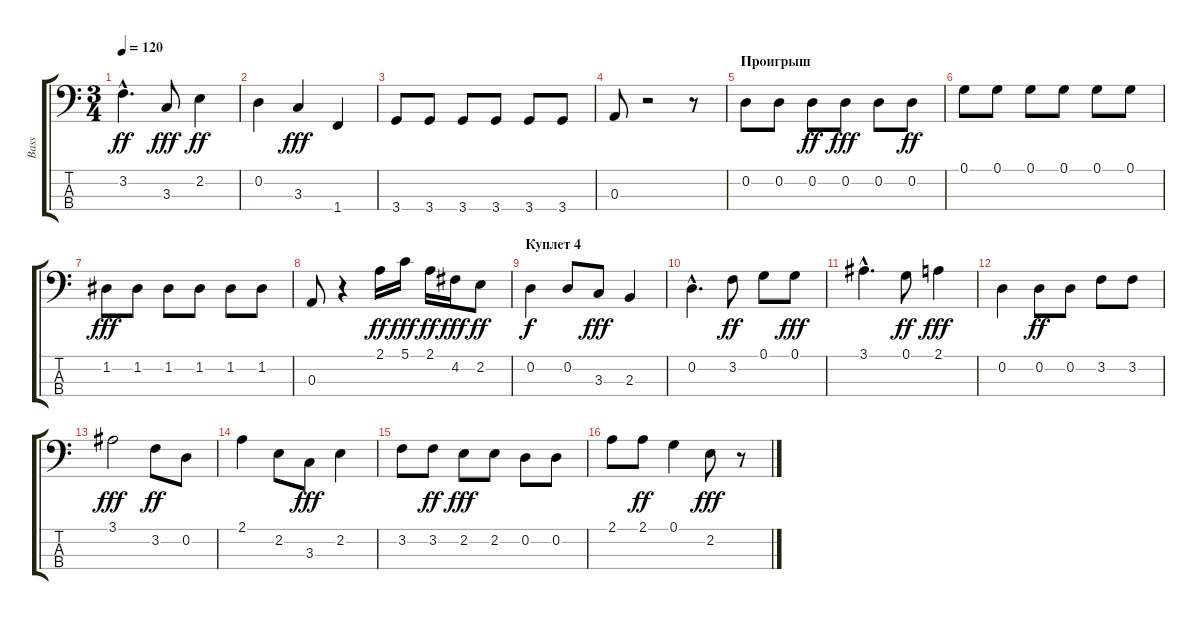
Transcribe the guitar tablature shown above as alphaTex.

\track ("Bass" "Bass") {instrument electricbassfinger}
\staff {score tabs}
\tuning (G2 D2 A1 E1) {hide}
\ts (3 4)
\tempo 120
\clef f4
\ks c
3.2{hac}.4{d dy ff} 3.3.8{dy fff} 2.2.4{dy ff} |
0.2.4 3.3.4{dy fff} 1.4.4 |
3.4.8 3.4.8 3.4.8 3.4.8 3.4.8 3.4.8 |
0.3.8 r.2 r.8 |
\section ("" "Проигрыш")
0.2.8 0.2.8 0.2.8{dy ff} 0.2.8{dy fff} 0.2.8 0.2.8{dy ff} |
0.1.8 0.1.8 0.1.8 0.1.8 0.1.8 0.1.8 |
1.2.8{dy fff} 1.2.8 1.2.8 1.2.8 1.2.8 1.2.8 |
0.3.8 r.4 2.1.16{dy ff} 5.1.16{dy fff} 2.1.16{dy ff} 4.2.16{dy fff} 2.2.8{dy ff} |
\section ("" "Куплет 4")
0.2.4{dy f} 0.2.8 3.3.8{dy fff} 2.3.4 |
0.2{hac}.4{d} 3.2.8{dy ff} 0.1.8 0.1.8{dy fff} |
3.1{hac}.4{d} 0.1.8{dy ff} 2.1.4{dy fff} |
0.2.4 0.2.8{dy ff} 0.2.8 3.2.8 3.2.8 |
3.1.2{dy fff} 3.2.8{dy ff} 0.2.8 |
2.1.4 2.2.8 3.3.8{dy fff} 2.2.4 |
3.2.8 3.2.8{dy ff} 2.2.8{dy fff} 2.2.8 0.2.8 0.2.8 |
2.1.8 2.1.8{dy ff} 0.1.4 2.2.8{dy fff} r.8
